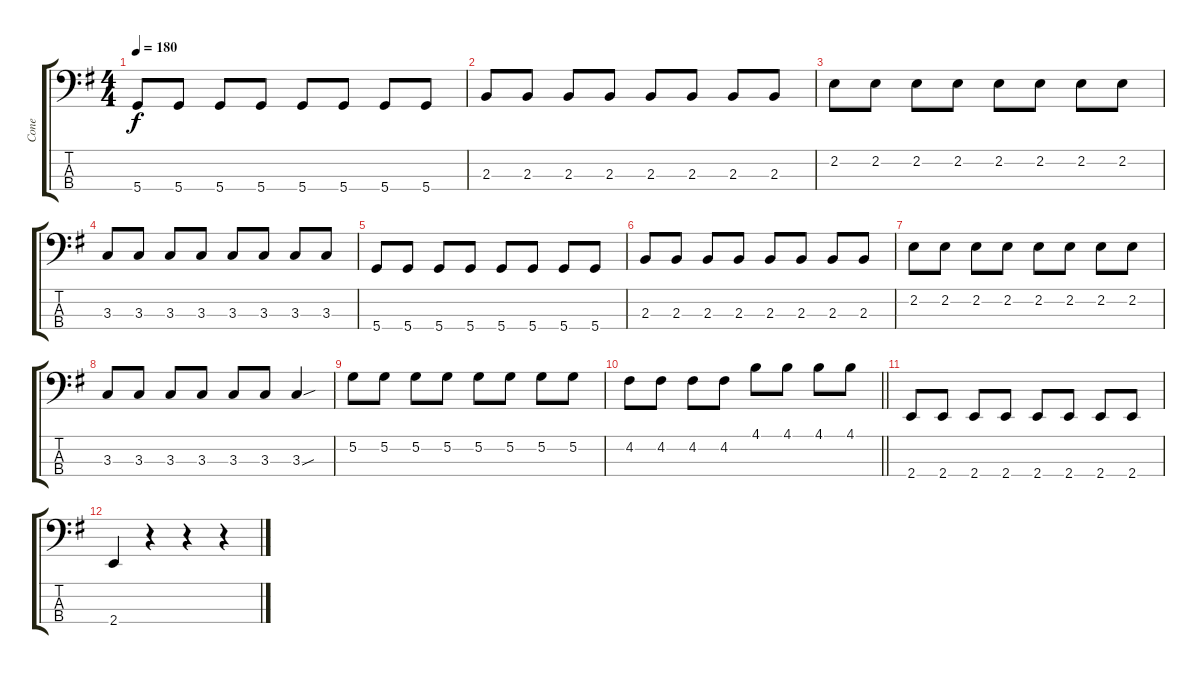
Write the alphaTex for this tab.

\track ("Cone" "Cone") {instrument electricbasspick}
\staff {score tabs}
\tuning (G2 D2 A1 D1) {hide}
\ts (4 4)
\tempo 180
\clef f4
\ks g
5.4.8{dy f} 5.4.8 5.4.8 5.4.8 5.4.8 5.4.8 5.4.8 5.4.8 |
2.3.8 2.3.8 2.3.8 2.3.8 2.3.8 2.3.8 2.3.8 2.3.8 |
2.2.8 2.2.8 2.2.8 2.2.8 2.2.8 2.2.8 2.2.8 2.2.8 |
3.3.8 3.3.8 3.3.8 3.3.8 3.3.8 3.3.8 3.3.8 3.3.8 |
5.4.8 5.4.8 5.4.8 5.4.8 5.4.8 5.4.8 5.4.8 5.4.8 |
2.3.8 2.3.8 2.3.8 2.3.8 2.3.8 2.3.8 2.3.8 2.3.8 |
2.2.8 2.2.8 2.2.8 2.2.8 2.2.8 2.2.8 2.2.8 2.2.8 |
3.3.8 3.3.8 3.3.8 3.3.8 3.3.8 3.3.8 3.3{sou}.4 |
5.2.8 5.2.8 5.2.8 5.2.8 5.2.8 5.2.8 5.2.8 5.2.8 |
\barLineRight lightlight
4.2.8 4.2.8 4.2.8 4.2.8 4.1.8 4.1.8 4.1.8 4.1.8 |
2.4.8 2.4.8 2.4.8 2.4.8 2.4.8 2.4.8 2.4.8 2.4.8 |
2.4.4 r.4 r.4 r.4
